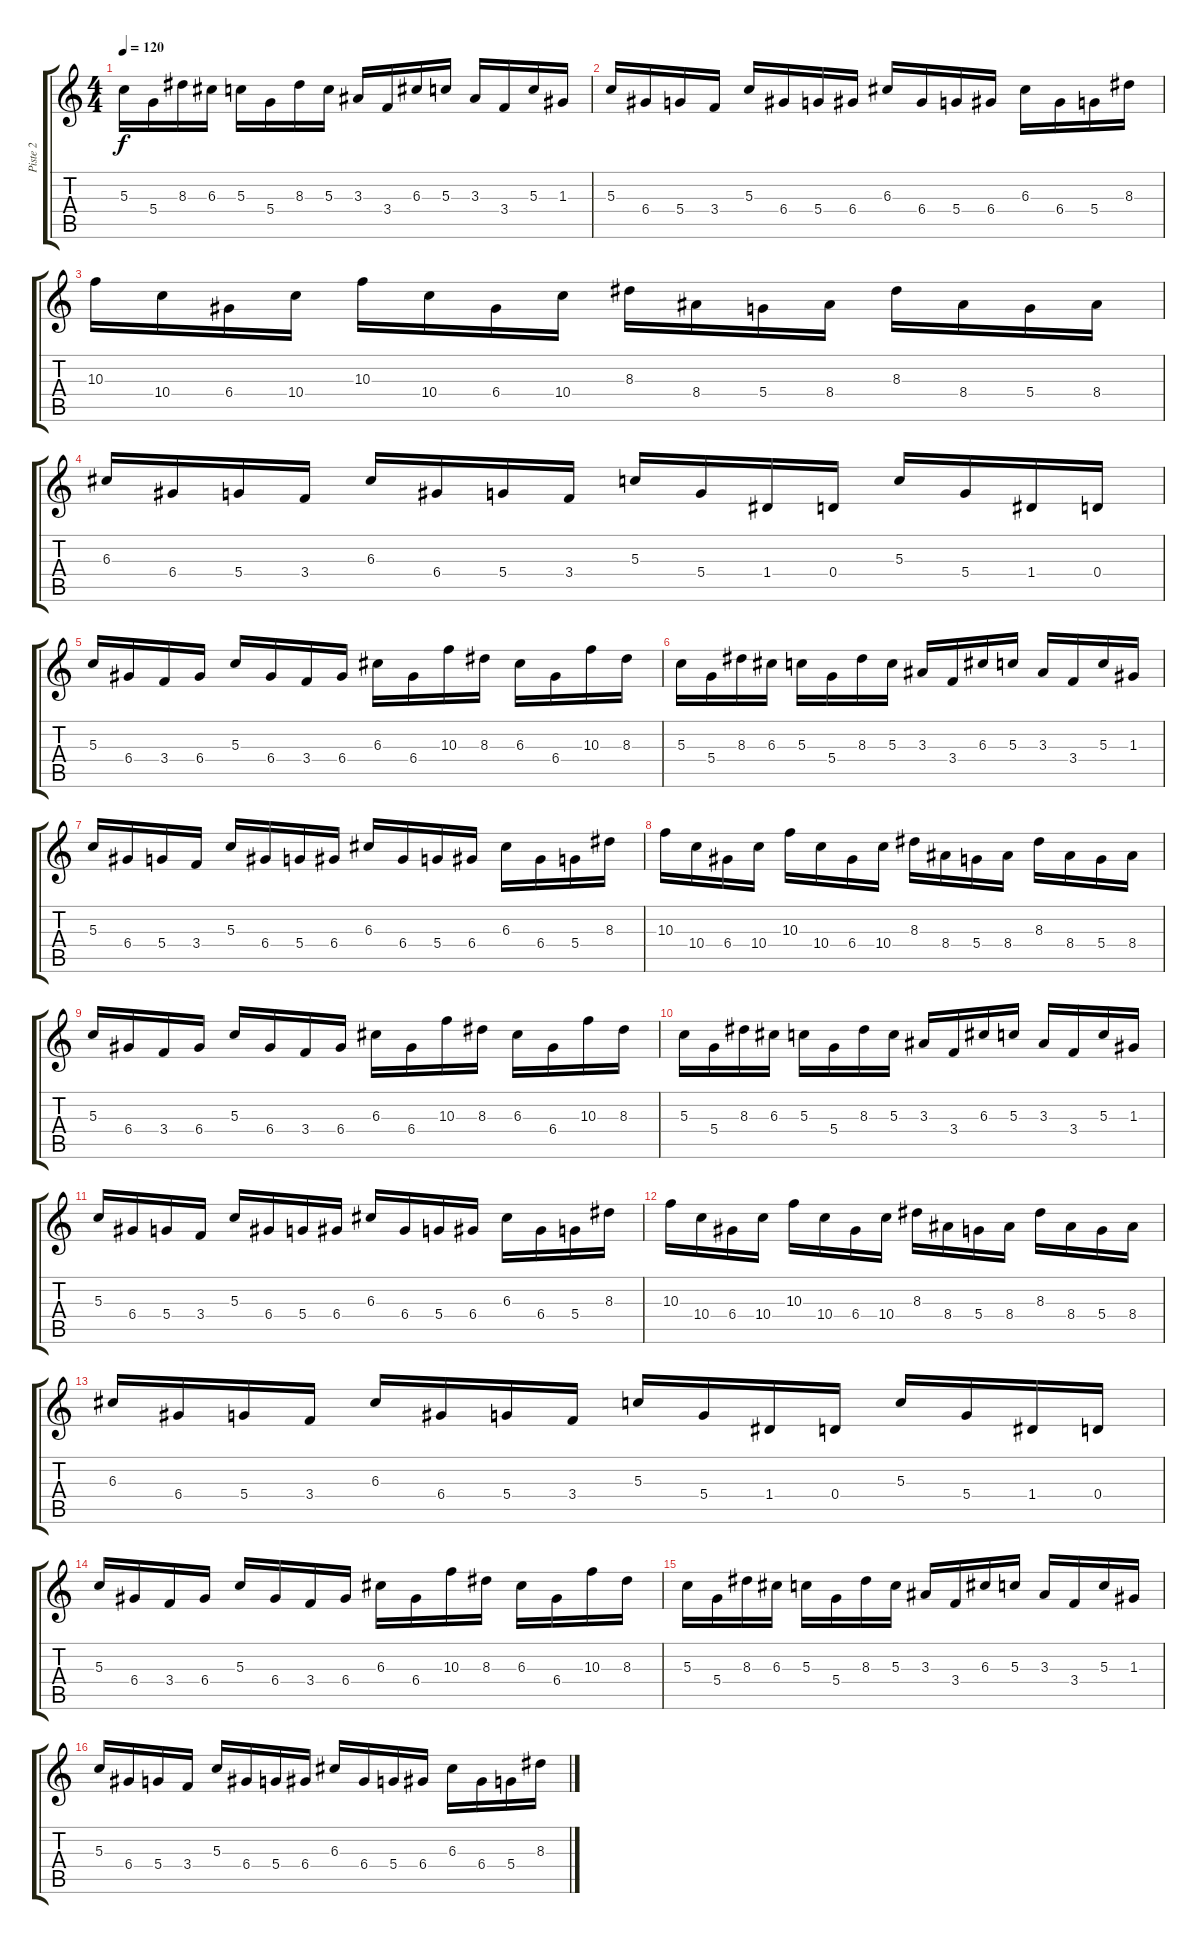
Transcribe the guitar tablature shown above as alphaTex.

\track ("Piste 2" "Piste 2") {instrument distortionguitar}
\staff {score tabs}
\tuning (E4 B3 G3 D3 A2 E2) {hide}
\ts (4 4)
\tempo 120
\clef g2
\ks c
5.3.16{dy f} 5.4.16 8.3.16 6.3.16 5.3.16 5.4.16 8.3.16 5.3.16 3.3.16 3.4.16 6.3.16 5.3.16 3.3.16 3.4.16 5.3.16 1.3.16 |
5.3.16 6.4.16 5.4.16 3.4.16 5.3.16 6.4.16 5.4.16 6.4.16 6.3.16 6.4.16 5.4.16 6.4.16 6.3.16 6.4.16 5.4.16 8.3.16 |
10.3.16 10.4.16 6.4.16 10.4.16 10.3.16 10.4.16 6.4.16 10.4.16 8.3.16 8.4.16 5.4.16 8.4.16 8.3.16 8.4.16 5.4.16 8.4.16 |
6.3.16 6.4.16 5.4.16 3.4.16 6.3.16 6.4.16 5.4.16 3.4.16 5.3.16 5.4.16 1.4.16 0.4.16 5.3.16 5.4.16 1.4.16 0.4.16 |
5.3.16 6.4.16 3.4.16 6.4.16 5.3.16 6.4.16 3.4.16 6.4.16 6.3.16 6.4.16 10.3.16 8.3.16 6.3.16 6.4.16 10.3.16 8.3.16 |
5.3.16 5.4.16 8.3.16 6.3.16 5.3.16 5.4.16 8.3.16 5.3.16 3.3.16 3.4.16 6.3.16 5.3.16 3.3.16 3.4.16 5.3.16 1.3.16 |
5.3.16 6.4.16 5.4.16 3.4.16 5.3.16 6.4.16 5.4.16 6.4.16 6.3.16 6.4.16 5.4.16 6.4.16 6.3.16 6.4.16 5.4.16 8.3.16 |
10.3.16 10.4.16 6.4.16 10.4.16 10.3.16 10.4.16 6.4.16 10.4.16 8.3.16 8.4.16 5.4.16 8.4.16 8.3.16 8.4.16 5.4.16 8.4.16 |
5.3.16 6.4.16 3.4.16 6.4.16 5.3.16 6.4.16 3.4.16 6.4.16 6.3.16 6.4.16 10.3.16 8.3.16 6.3.16 6.4.16 10.3.16 8.3.16 |
5.3.16 5.4.16 8.3.16 6.3.16 5.3.16 5.4.16 8.3.16 5.3.16 3.3.16 3.4.16 6.3.16 5.3.16 3.3.16 3.4.16 5.3.16 1.3.16 |
5.3.16 6.4.16 5.4.16 3.4.16 5.3.16 6.4.16 5.4.16 6.4.16 6.3.16 6.4.16 5.4.16 6.4.16 6.3.16 6.4.16 5.4.16 8.3.16 |
10.3.16 10.4.16 6.4.16 10.4.16 10.3.16 10.4.16 6.4.16 10.4.16 8.3.16 8.4.16 5.4.16 8.4.16 8.3.16 8.4.16 5.4.16 8.4.16 |
6.3.16 6.4.16 5.4.16 3.4.16 6.3.16 6.4.16 5.4.16 3.4.16 5.3.16 5.4.16 1.4.16 0.4.16 5.3.16 5.4.16 1.4.16 0.4.16 |
5.3.16 6.4.16 3.4.16 6.4.16 5.3.16 6.4.16 3.4.16 6.4.16 6.3.16 6.4.16 10.3.16 8.3.16 6.3.16 6.4.16 10.3.16 8.3.16 |
5.3.16 5.4.16 8.3.16 6.3.16 5.3.16 5.4.16 8.3.16 5.3.16 3.3.16 3.4.16 6.3.16 5.3.16 3.3.16 3.4.16 5.3.16 1.3.16 |
5.3.16 6.4.16 5.4.16 3.4.16 5.3.16 6.4.16 5.4.16 6.4.16 6.3.16 6.4.16 5.4.16 6.4.16 6.3.16 6.4.16 5.4.16 8.3.16
